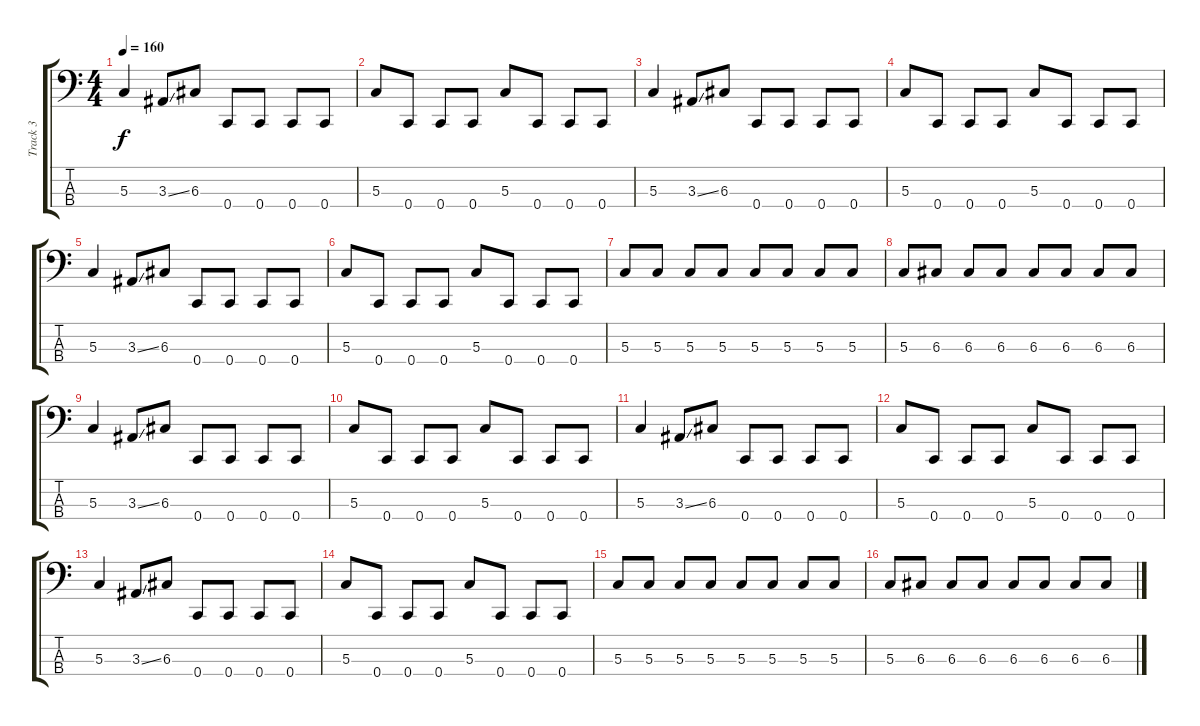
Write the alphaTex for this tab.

\track ("Track 3" "Track 3") {instrument electricbasspick}
\staff {score tabs}
\tuning (F2 C2 G1 C1) {hide}
\ts (4 4)
\tempo 160
\clef f4
\ks c
5.3.4{dy f} 3.3{ss}.8 6.3.8 0.4.8 0.4.8 0.4.8 0.4.8 |
5.3.8 0.4.8 0.4.8 0.4.8 5.3.8 0.4.8 0.4.8 0.4.8 |
5.3.4 3.3{ss}.8 6.3.8 0.4.8 0.4.8 0.4.8 0.4.8 |
5.3.8 0.4.8 0.4.8 0.4.8 5.3.8 0.4.8 0.4.8 0.4.8 |
5.3.4 3.3{ss}.8 6.3.8 0.4.8 0.4.8 0.4.8 0.4.8 |
5.3.8 0.4.8 0.4.8 0.4.8 5.3.8 0.4.8 0.4.8 0.4.8 |
5.3.8 5.3.8 5.3.8 5.3.8 5.3.8 5.3.8 5.3.8 5.3.8 |
5.3.8 6.3.8 6.3.8 6.3.8 6.3.8 6.3.8 6.3.8 6.3.8 |
5.3.4 3.3{ss}.8 6.3.8 0.4.8 0.4.8 0.4.8 0.4.8 |
5.3.8 0.4.8 0.4.8 0.4.8 5.3.8 0.4.8 0.4.8 0.4.8 |
5.3.4 3.3{ss}.8 6.3.8 0.4.8 0.4.8 0.4.8 0.4.8 |
5.3.8 0.4.8 0.4.8 0.4.8 5.3.8 0.4.8 0.4.8 0.4.8 |
5.3.4 3.3{ss}.8 6.3.8 0.4.8 0.4.8 0.4.8 0.4.8 |
5.3.8 0.4.8 0.4.8 0.4.8 5.3.8 0.4.8 0.4.8 0.4.8 |
5.3.8 5.3.8 5.3.8 5.3.8 5.3.8 5.3.8 5.3.8 5.3.8 |
5.3.8 6.3.8 6.3.8 6.3.8 6.3.8 6.3.8 6.3.8 6.3.8
